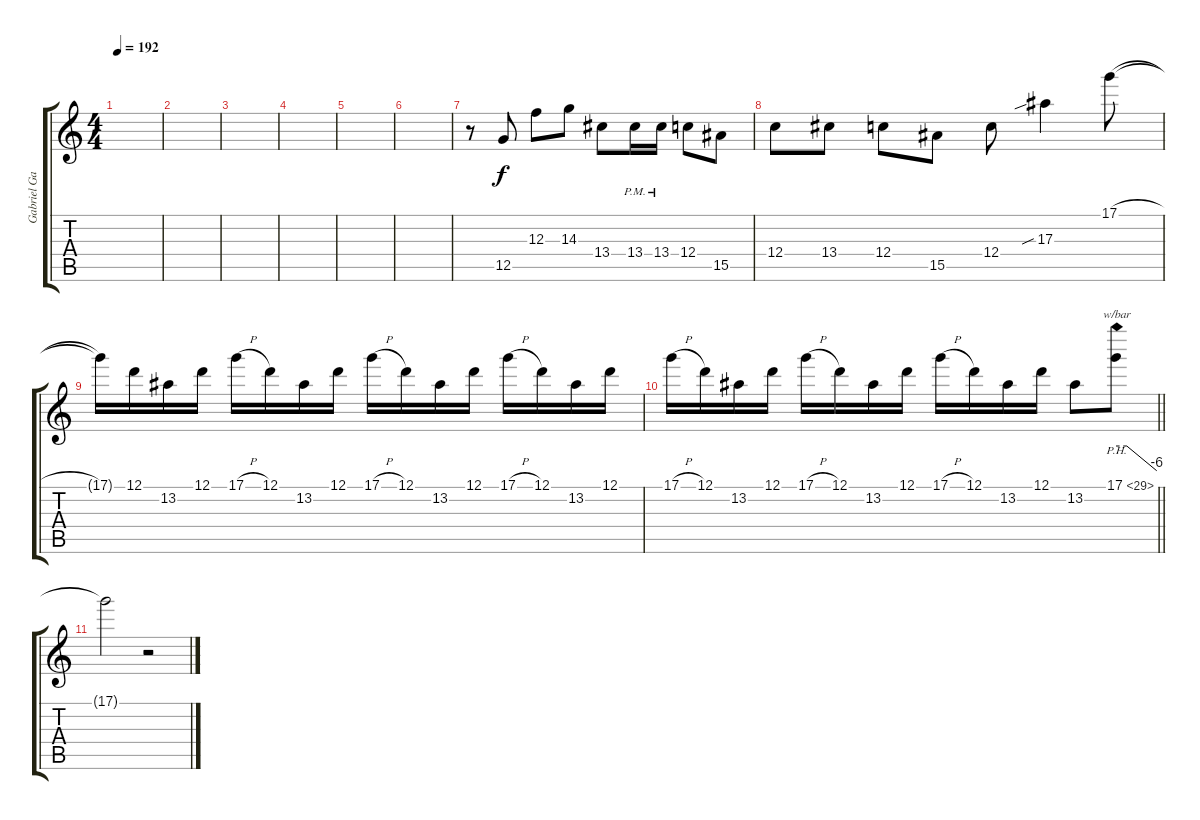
\track ("Gabriel Garcia Solo II" "Gabriel Ga") {instrument distortionguitar}
\staff {score tabs}
\tuning (D4 A3 F3 C3 G2 D2) {hide}
\ts (4 4)
\section ("" "")
\tempo 192
\clef g2
\ks c
|
|
|
|
|
|
r.8 12.5.8 12.3.8 14.3.8 13.4.8 13.4{pm}.16 13.4{pm}.16 12.4.8 15.5.8 |
12.4.8 13.4.8 12.4.8 15.5.8 12.4.8 17.3{sib}.4 17.1{h}.8 |
17.1{t}.16 12.1.16 13.2.16 12.1.16 17.1{h}.16 12.1.16 13.2.16 12.1.16 17.1{h}.16 12.1.16 13.2.16 12.1.16 17.1{h}.16 12.1.16 13.2.16 12.1.16 |
\barLineRight lightlight
17.1{h}.16 12.1.16 13.2.16 12.1.16 17.1{h}.16 12.1.16 13.2.16 12.1.16 17.1{h}.16 12.1.16 13.2.16 12.1.16 13.2.8 17.1{ph 12}.8{tbe (custom default 0 0 15 0 60 -24)} |
\section ("" "")
17.1{t}.2 r.2
